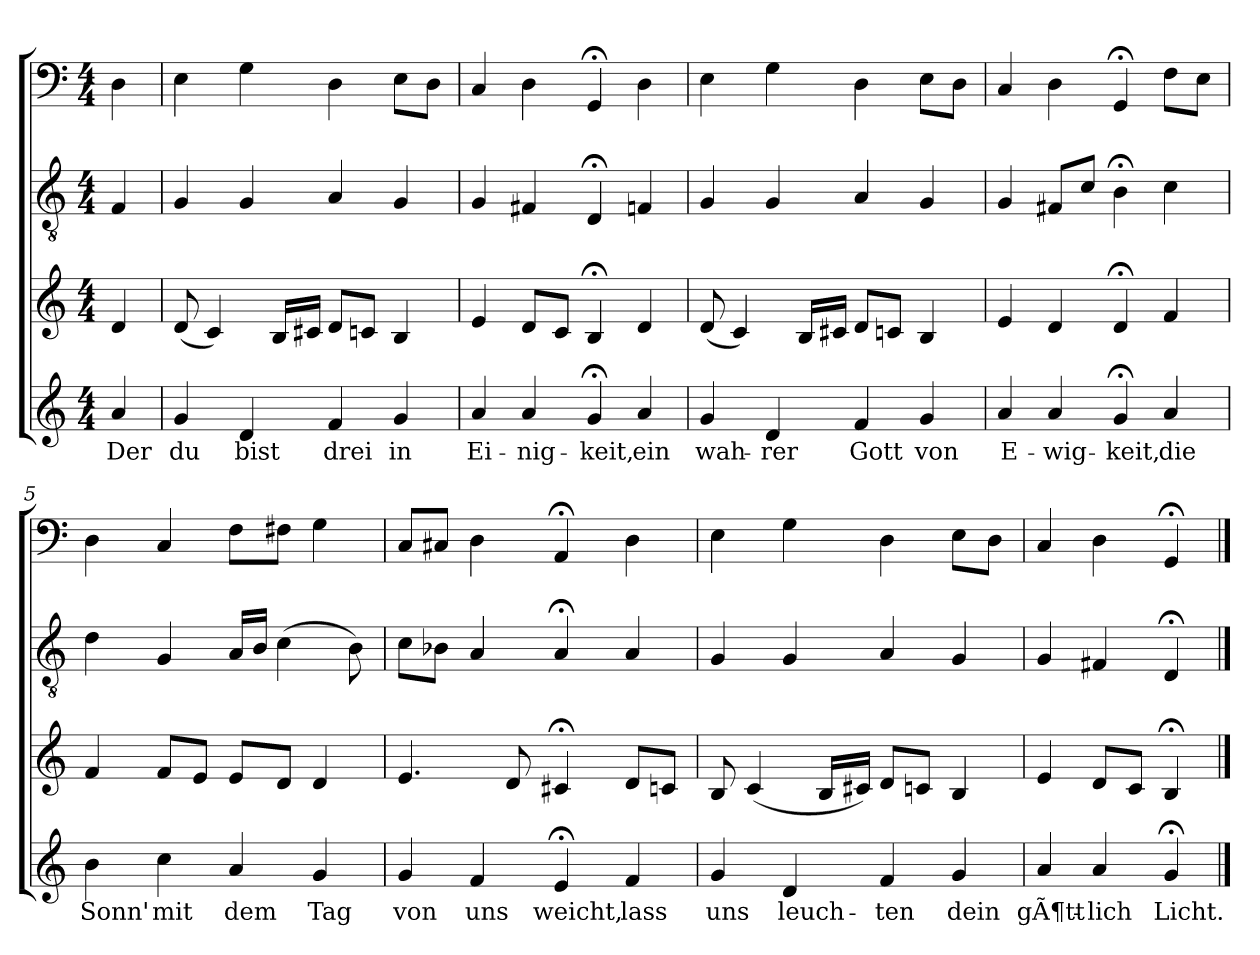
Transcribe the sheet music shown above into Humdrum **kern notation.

**kern	**text	**kern	**kern	**kern
*part4	*part4	*part3	*part2	*part1
*staff4	*staff4	*staff3	*staff2	*staff1
*clefG2	*	*clefG2	*clefGv2	*clefF4
*k[]	*	*k[]	*k[]	*k[]
*C:	*	*C:	*C:	*C:
*M4/4	*	*M4/4	*M4/4	*M4/4
=	=	=	=	=
4a	Der	4d	4F	4D
=1	=1	=1	=1	=1
4g	du	(8d	4G	4E
.	.	4c)	.	.
4d	bist	.	4G	4G
.	.	16BLL	.	.
.	.	16c#XJJ	.	.
4f	drei	8dL	4A	4D
.	.	8cnJ	.	.
4g	in	4B	4G	8EL
.	.	.	.	8DJ
=2	=2	=2	=2	=2
4a	Ei-	4e	4G	4C
4a	-nig-	8dL	4F#X	4D
.	.	8cJ	.	.
4g;<	-keit,	4B;<	4D;<	4GG;<
4a	ein	4d	4Fn	4D
=3	=3	=3	=3	=3
4g	wah-	(8d	4G	4E
.	.	4c)	.	.
4d	-rer	.	4G	4G
.	.	16BLL	.	.
.	.	16c#XJJ	.	.
4f	Gott	8dL	4A	4D
.	.	8cnJ	.	.
4g	von	4B	4G	8EL
.	.	.	.	8DJ
=4	=4	=4	=4	=4
4a	E-	4e	4G	4C
4a	-wig-	4d	8F#XL	4D
.	.	.	8cJ	.
4g;<	-keit,	4d;<	4B;<	4GG;<
4a	die	4f	4c	8FL
.	.	.	.	8EJ
=5	=5	=5	=5	=5
4b	Sonn'	4f	4d	4D
4cc	mit	8fL	4G	4C
.	.	8eJ	.	.
4a	dem	8eL	16ALL	8FL
.	.	.	16BJJ	.
.	.	8dJ	(4c	8F#XJ
4g	Tag	4d	.	4G
.	.	.	8B)	.
=6	=6	=6	=6	=6
4g	von	4.e	8cL	8CL
.	.	.	8B-XJ	8C#XJ
4f	uns	.	4A	4D
.	.	8d	.	.
4e;<	weicht,	4c#X;<	4A;<	4AA;<
4f	lass	8dL	4A	4D
.	.	8cnJ	.	.
=7	=7	=7	=7	=7
4g	uns	8B	4G	4E
.	.	(4c	.	.
4d	leuch-	.	4G	4G
.	.	16BLL	.	.
.	.	16c#XJJ)	.	.
4f	-ten	8dL	4A	4D
.	.	8cnJ	.	.
4g	dein	4B	4G	8EL
.	.	.	.	8DJ
=8	=8	=8	=8	=8
4a	gÃ¶tt-	4e	4G	4C
4a	-lich	8dL	4F#X	4D
.	.	8cJ	.	.
4g;<	Licht.	4B;<	4D;<	4GG;<
==	==	==	==	==
*-	*-	*-	*-	*-
